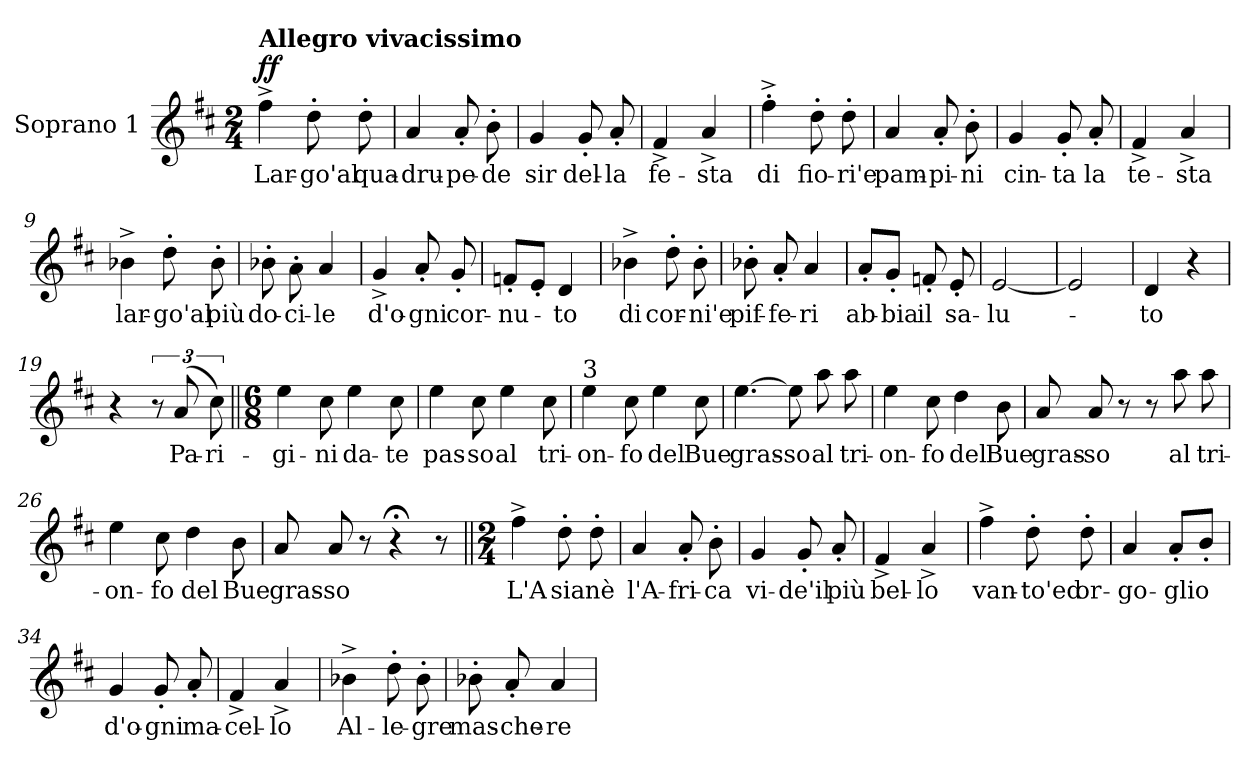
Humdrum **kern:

**kern	**text	**dynam
*part1	*part1	*part1
*staff1	*staff1	*staff1
*I"Soprano 1	*	*
*I'S.1	*	*
*clefG2	*	*
*k[f#c#]	*	*
*D:	*	*
*M2/4	*	*
*MM200	*	*
=1	=1	=1
!LO:TX:a:B:t=Allegro vivacissimo	!	!
!	!	!LO:DY:a
4ff#^\	Lar-	ff
8dd'\	-go'al	.
8dd'\	qua-	.
=2	=2	=2
4a/	-dru-	.
8a'/	-pe-	.
8b'\	-de	.
=3	=3	=3
4g/	sir	.
8g'/	del-	.
8a'/	-la	.
=4	=4	=4
4f#^/	fe-	.
4a^/	-sta	.
=5	=5	=5
4ff#^'\	di	.
8dd'\	fio-	.
8dd'\	-ri'e	.
=6	=6	=6
4a/	pam-	.
8a'/	-pi-	.
8b'\	-ni	.
=7	=7	=7
4g/	cin-	.
8g'/	-ta	.
8a'/	la	.
=8	=8	=8
4f#^/	te-	.
4a^/	-sta	.
!!LO:PB:g=z
=9	=9	=9
4b-X^\	lar-	.
8dd'\	-go'al	.
8b-'\	più	.
=10	=10	=10
8b-X'\	do-	.
8a'\	-ci-	.
4a/	-le	.
=11	=11	=11
4g^/	d'o-	.
8a'/	-gni	.
8g'/	cor-	.
=12	=12	=12
8fn'/L	-nu-	.
8e'/J	.	.
4d/	-to	.
=13	=13	=13
4b-X^\	di	.
8dd'\	cor-	.
8b-'\	-ni'e	.
=14	=14	=14
8b-X'\	pif-	.
8a'/	-fe-	.
4a/	-ri	.
=15	=15	=15
8a'/L	ab-	.
8g'/J	-bia	.
8fn'/	il	.
8e'/	sa-	.
=16	=16	=16
[2e/	-lu-	.
=17	=17	=17
2e/]	.	.
=18	=18	=18
4d/	-to	.
4r	.	.
!!LO:LB:g=z
=19	=19	=19
4r	.	.
12r	.	.
(>12a/	Pa-	.
12cc#\)	-ri-	.
=20||	=20||	=20||
*M6/8	*	*
4ee\	-gi-	.
8cc#\	-ni	.
4ee\	da-	.
8cc#\	-te	.
=21	=21	=21
4ee\	pas-	.
8cc#\	-so	.
4ee\	al	.
8cc#\	tri-	.
=22	=22	=22
!LO:TX:a:t=3	!	!
4ee\	-on-	.
8cc#\	-fo	.
4ee\	del	.
8cc#\	Bue	.
=23	=23	=23
[4.ee\	gras-	.
8ee\]	-so	.
8aa\	al	.
8aa\	tri-	.
=24	=24	=24
4ee\	-on-	.
8cc#\	-fo	.
4dd\	del	.
8b\	Bue	.
!!LO:PB:g=z
=25	=25	=25
8a/	gras-	.
8a/	-so	.
8r	.	.
8r	.	.
8aa\	al	.
8aa\	tri-	.
=26	=26	=26
4ee\	-on-	.
8cc#\	-fo	.
4dd\	del	.
8b\	Bue	.
=27	=27	=27
8a/	gras-	.
8a/	-so	.
8r	.	.
4r;<	.	.
8r	.	.
=28||	=28||	=28||
*M2/4	*	*
4ff#^\	L'A	.
8dd'\	sia	.
8dd'\	nè	.
=29	=29	=29
4a/	l'A-	.
8a'/	-fri-	.
8b'\	-ca	.
=30	=30	=30
4g/	vi-	.
8g'/	-de'il	.
8a'/	più	.
=31	=31	=31
4f#^/	bel-	.
4a^/	-lo	.
!!LO:LB:g=z
=32	=32	=32
4ff#^\	van-	.
8dd'\	-to'ed	.
8dd'\	or-	.
=33	=33	=33
4a/	-go-	.
8a'/L	-glio	.
8b'/J	.	.
=34	=34	=34
4g/	d'o-	.
8g'/	-gni	.
8a'/	ma-	.
=35	=35	=35
4f#^/	-cel-	.
4a^/	-lo	.
=36	=36	=36
4b-X^\	Al-	.
8dd'\	-le-	.
8b-'\	-gre	.
=37	=37	=37
8b-X'\	mas-	.
8a'/	-che-	.
4a/	-re	.
=	=	=
*-	*-	*-
